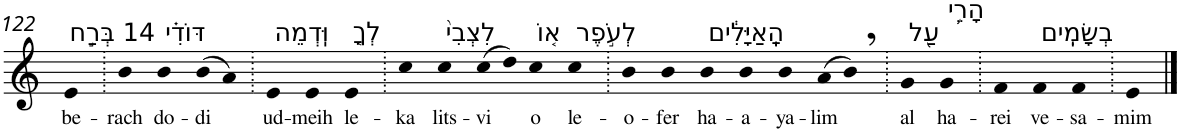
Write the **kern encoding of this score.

**kern	**text
*part1	*part1
*staff1	*staff1
*I"Piano	*
*I'Pno	*
!!LO:PB:g=z
*clefG2	*
*k[]	*
=122	=122
!LO:TX:a:t=14 בְּרַ֣ח	!
!	!LO:LY:b
4e	be-
=123.	=123.
!	!LO:LY:b
4b	-rach
!LO:TX:a:t=דּוֹדִ֗י	!
!	!LO:LY:b
4b	do-
!	!LO:LY:b
(>8b	-di
8a)	.
=124.	=124.
!LO:TX:a:t=וּֽדְמֵה	!
!	!LO:LY:b
4e	ud-
!	!LO:LY:b
4e	-meih
!LO:TX:a:t=לְךָ֤	!
!	!LO:LY:b
4e	le-
=125.	=125.
!	!LO:LY:b
4cc	-ka
!LO:TX:a:t=לִצְבִי֙	!
!	!LO:LY:b
4cc	lits-
!	!LO:LY:b
(>8cc	-vi
8dd)	.
!LO:TX:a:t=א֚וֹ	!
!	!LO:LY:b
4cc	o
!LO:TX:a:t=לְעֹ֣פֶר	!
!	!LO:LY:b
4cc	le-
=126.	=126.
!	!LO:LY:b
4b	-o-
!	!LO:LY:b
4b	-fer
!LO:TX:a:t=הָֽאַיָּלִ֔ים	!
!	!LO:LY:b
4b	ha-
!	!LO:LY:b
4b	-a-
!	!LO:LY:b
4b	-ya-
!	!LO:LY:b
(>8a	-lim
8b,)	.
=127.	=127.
!LO:TX:a:t=עַ֖ל	!
!	!LO:LY:b
4g	al
!LO:TX:a:t=הָרֵ֥י	!
!	!LO:LY:b
4g	ha-
=128.	=128.
!	!LO:LY:b
4f	-rei
!LO:TX:a:t=בְשָׂמִֽים	!
!	!LO:LY:b
4f	ve-
!	!LO:LY:b
4f	-sa-
=129.	=129.
!	!LO:LY:b
4e	-mim
==	==
*-	*-
